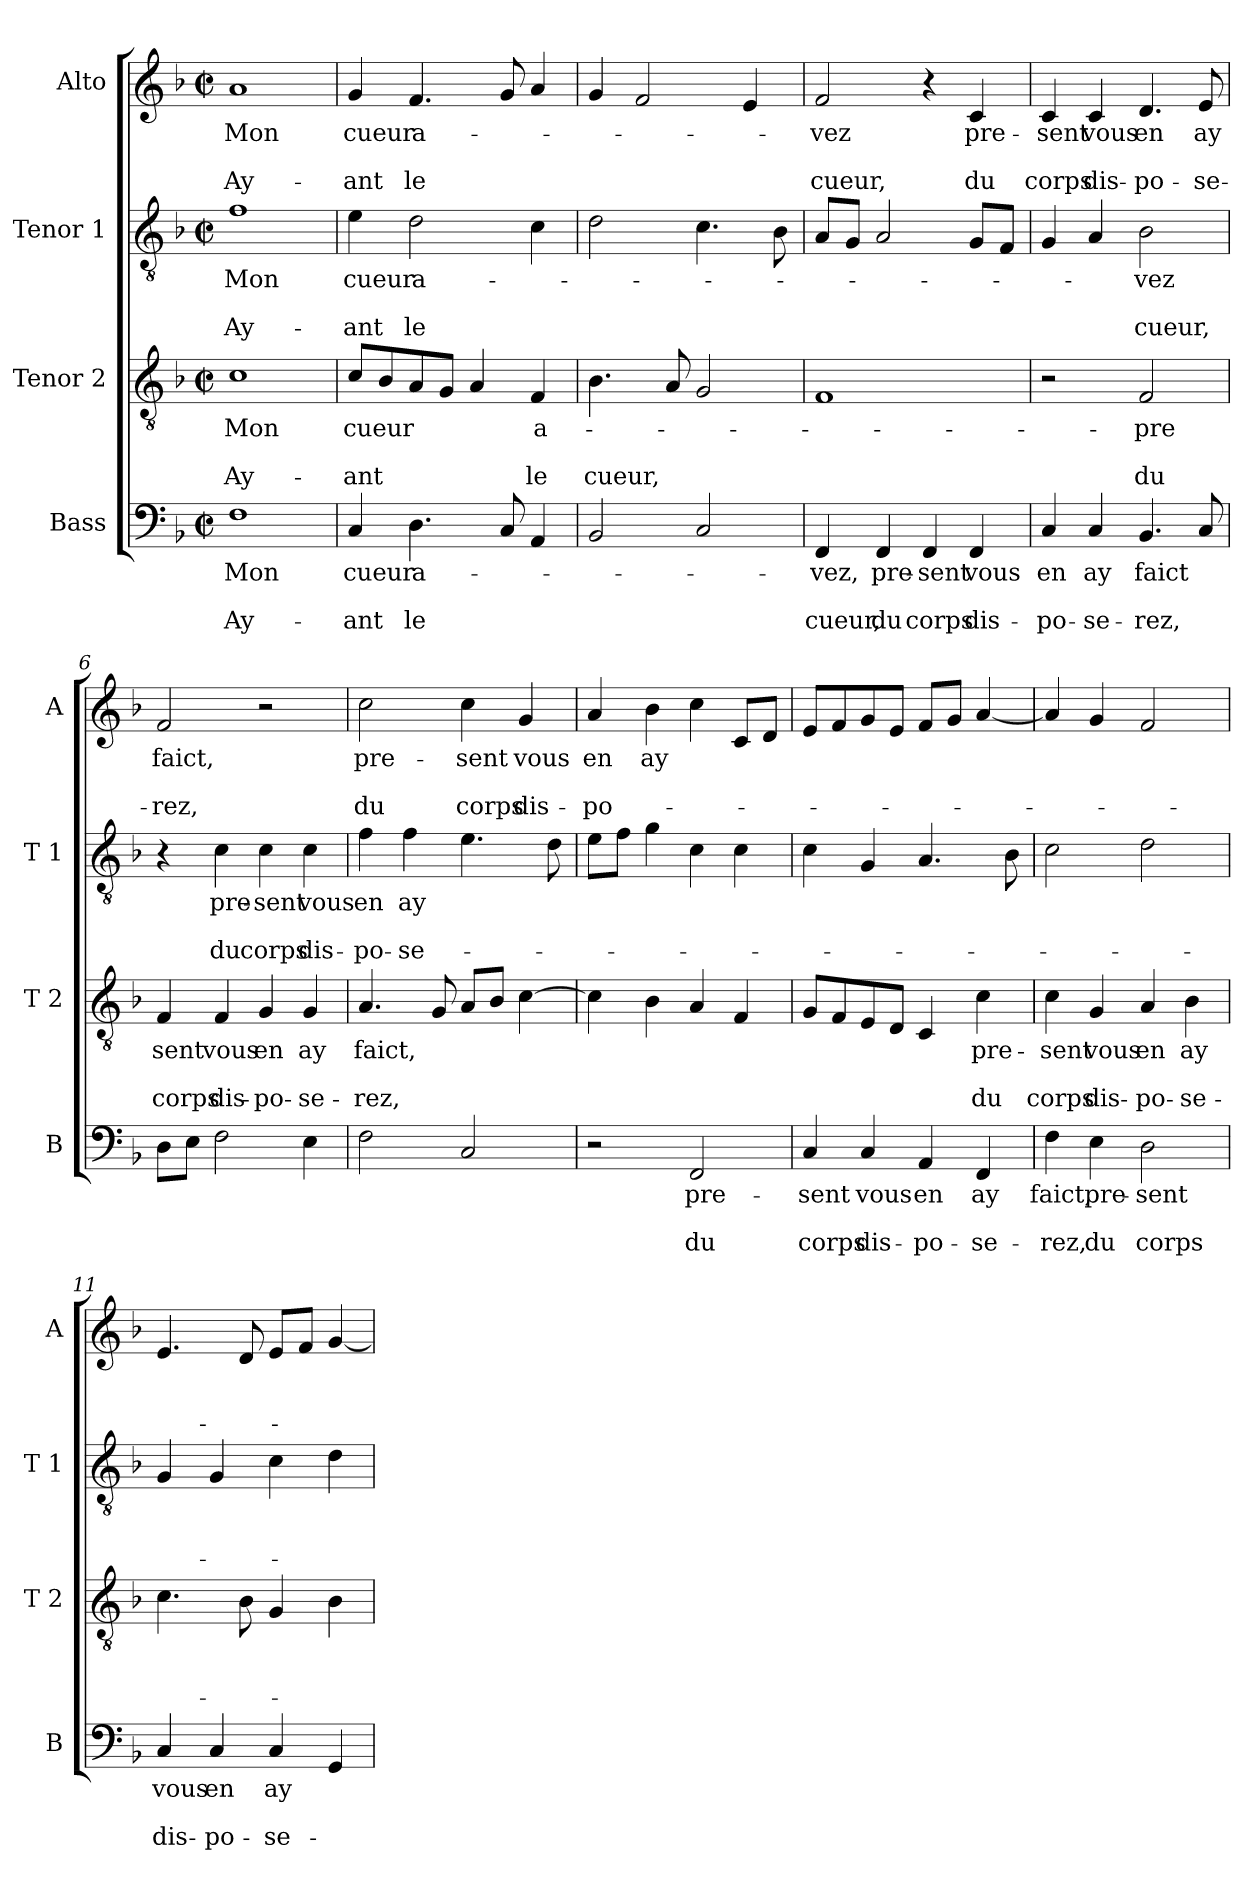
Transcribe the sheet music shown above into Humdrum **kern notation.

**kern	**text	**text	**text	**kern	**text	**text	**text	**kern	**text	**text	**text	**kern	**text	**text	**text
*part4	*part4	*part4	*part4	*part3	*part3	*part3	*part3	*part2	*part2	*part2	*part2	*part1	*part1	*part1	*part1
*staff4	*staff4	*staff4	*staff4	*staff3	*staff3	*staff3	*staff3	*staff2	*staff2	*staff2	*staff2	*staff1	*staff1	*staff1	*staff1
*I"Bass	*	*	*	*I"Tenor 2	*	*	*	*I"Tenor 1	*	*	*	*I"Alto	*	*	*
*I'B	*	*	*	*I'T 2	*	*	*	*I'T 1	*	*	*	*I'A	*	*	*
*clefF4	*	*	*	*clefGv2	*	*	*	*clefGv2	*	*	*	*clefG2	*	*	*
*k[b-]	*	*	*	*k[b-]	*	*	*	*k[b-]	*	*	*	*k[b-]	*	*	*
*F:	*	*	*	*F:	*	*	*	*F:	*	*	*	*F:	*	*	*
*M2/2	*	*	*	*M2/2	*	*	*	*M2/2	*	*	*	*M2/2	*	*	*
*met(c|)	*	*	*	*met(c|)	*	*	*	*met(c|)	*	*	*	*met(c|)	*	*	*
=1	=1	=1	=1	=1	=1	=1	=1	=1	=1	=1	=1	=1	=1	=1	=1
!	!LO:LY:b	!	!LO:LY:b	!	!LO:LY:b	!	!LO:LY:b	!	!LO:LY:b	!	!LO:LY:b	!	!LO:LY:b	!	!LO:LY:b
1F	Mon	.	Ay-	1c	Mon	.	Ay-	1f	Mon	.	Ay-	1a	Mon	.	Ay-
=2	=2	=2	=2	=2	=2	=2	=2	=2	=2	=2	=2	=2	=2	=2	=2
!	!LO:LY:b	!	!LO:LY:b	!	!LO:LY:b	!	!LO:LY:b	!	!LO:LY:b	!	!LO:LY:b	!	!LO:LY:b	!	!LO:LY:b
4C/	cueur	.	-ant	8c/L	cueur	.	-ant	4e\	cueur	.	-ant	4g/	cueur	.	-ant
.	.	.	.	8B-/	.	.	.	.	.	.	.	.	.	.	.
!	!LO:LY:b	!	!LO:LY:b	!	!	!	!	!	!LO:LY:b	!	!LO:LY:b	!	!LO:LY:b	!	!LO:LY:b
4.D\	a-	.	le	8A/	.	.	.	2d\	a-	.	le	4.f/	a-	.	le
.	.	.	.	8G/J	.	.	.	.	.	.	.	.	.	.	.
.	.	.	.	4A/	.	.	.	.	.	.	.	.	.	.	.
8C/	.	.	.	.	.	.	.	.	.	.	.	8g/	.	.	.
!	!	!	!	!	!LO:LY:b	!	!LO:LY:b	!	!	!	!	!	!	!	!
4AA/	.	.	.	4F/	a-	.	le	4c\	.	.	.	4a/	.	.	.
=3	=3	=3	=3	=3	=3	=3	=3	=3	=3	=3	=3	=3	=3	=3	=3
!	!	!	!	!	!	!	!LO:LY:b	!	!	!	!	!	!	!	!
2BB-/	.	.	.	4.B-\	.	.	cueur,	2d\	.	.	.	4g/	.	.	.
.	.	.	.	.	.	.	.	.	.	.	.	2f/	.	.	.
.	.	.	.	8A/	.	.	.	.	.	.	.	.	.	.	.
2C/	.	.	.	2G/	.	.	.	4.c\	.	.	.	.	.	.	.
.	.	.	.	.	.	.	.	.	.	.	.	4e/	.	.	.
.	.	.	.	.	.	.	.	8B-\	.	.	.	.	.	.	.
=4	=4	=4	=4	=4	=4	=4	=4	=4	=4	=4	=4	=4	=4	=4	=4
!	!LO:LY:b	!	!LO:LY:b	!	!	!	!	!	!	!	!	!	!LO:LY:b	!	!LO:LY:b
4FF/	-vez,	.	cueur,	1F	.	.	.	8A/L	.	.	.	2f/	-vez	.	cueur,
.	.	.	.	.	.	.	.	8G/J	.	.	.	.	.	.	.
!	!LO:LY:b	!	!LO:LY:b	!	!	!	!	!	!	!	!	!	!	!	!
4FF/	pre-	.	du	.	.	.	.	2A/	.	.	.	.	.	.	.
!	!LO:LY:b	!	!LO:LY:b	!	!	!	!	!	!	!	!	!	!	!	!
4FF/	-sent	.	corps	.	.	.	.	.	.	.	.	4r	.	.	.
!	!LO:LY:b	!	!LO:LY:b	!	!	!	!	!	!	!	!	!	!LO:LY:b	!	!LO:LY:b
4FF/	vous	.	dis-	.	.	.	.	8G/L	.	.	.	4c/	pre-	.	du
.	.	.	.	.	.	.	.	8F/J	.	.	.	.	.	.	.
=5	=5	=5	=5	=5	=5	=5	=5	=5	=5	=5	=5	=5	=5	=5	=5
!	!LO:LY:b	!	!LO:LY:b	!	!	!	!	!	!	!	!	!	!LO:LY:b	!	!LO:LY:b
4C/	en	.	-po-	2r	.	.	.	4G/	.	.	.	4c/	-sent	.	corps
!	!LO:LY:b	!	!LO:LY:b	!	!	!	!	!	!	!	!	!	!LO:LY:b	!	!LO:LY:b
4C/	ay	.	-se-	.	.	.	.	4A/	.	.	.	4c/	vous	.	dis-
!	!LO:LY:b	!	!LO:LY:b	!	!LO:LY:b	!	!LO:LY:b	!	!LO:LY:b	!	!LO:LY:b	!	!LO:LY:b	!	!LO:LY:b
4.BB-/	faict	.	-rez,	2F/	pre	.	du	2B-\	-vez	.	cueur,	4.d/	en	.	-po-
!	!	!	!	!	!	!	!	!	!	!	!	!	!LO:LY:b	!	!LO:LY:b
8C/	.	.	.	.	.	.	.	.	.	.	.	8e/	ay	.	-se-
!!LO:LB:g=z
=6	=6	=6	=6	=6	=6	=6	=6	=6	=6	=6	=6	=6	=6	=6	=6
!	!	!	!	!	!LO:LY:b	!	!LO:LY:b	!	!	!	!	!	!LO:LY:b	!	!LO:LY:b
8D\L	.	.	.	4F/	sent	.	corps	4r	.	.	.	2f/	faict,	.	-rez,
8E\J	.	.	.	.	.	.	.	.	.	.	.	.	.	.	.
!	!	!	!	!	!LO:LY:b	!	!LO:LY:b	!	!LO:LY:b	!	!LO:LY:b	!	!	!	!
2F\	.	.	.	4F/	vous	.	dis-	4c\	pre-	.	du	.	.	.	.
!	!	!	!	!	!LO:LY:b	!	!LO:LY:b	!	!LO:LY:b	!	!LO:LY:b	!	!	!	!
.	.	.	.	4G/	en	.	-po-	4c\	-sent	.	corps	2r	.	.	.
!	!	!	!	!	!LO:LY:b	!	!LO:LY:b	!	!LO:LY:b	!	!LO:LY:b	!	!	!	!
4E\	.	.	.	4G/	ay	.	-se-	4c\	vous	.	dis-	.	.	.	.
=7	=7	=7	=7	=7	=7	=7	=7	=7	=7	=7	=7	=7	=7	=7	=7
!	!	!	!	!	!LO:LY:b	!	!LO:LY:b	!	!LO:LY:b	!	!LO:LY:b	!	!LO:LY:b	!	!LO:LY:b
2F\	.	.	.	4.A/	faict,	.	-rez,	4f\	en	.	-po-	2cc\	pre-	.	du
!	!	!	!	!	!	!	!	!	!LO:LY:b	!	!LO:LY:b	!	!	!	!
.	.	.	.	.	.	.	.	4f\	ay	.	-se-	.	.	.	.
.	.	.	.	8G/	.	.	.	.	.	.	.	.	.	.	.
!	!	!	!	!	!	!	!	!	!	!	!	!	!LO:LY:b	!	!LO:LY:b
2C/	.	.	.	8A/L	.	.	.	4.e\	.	.	.	4cc\	-sent	.	corps
.	.	.	.	8B-/J	.	.	.	.	.	.	.	.	.	.	.
!	!	!	!	!	!	!	!	!	!	!	!	!	!LO:LY:b	!	!LO:LY:b
.	.	.	.	[4c\	.	.	.	.	.	.	.	4g/	vous	.	dis-
.	.	.	.	.	.	.	.	8d\	.	.	.	.	.	.	.
=8	=8	=8	=8	=8	=8	=8	=8	=8	=8	=8	=8	=8	=8	=8	=8
!	!	!	!	!	!	!	!	!	!	!	!	!	!LO:LY:b	!	!LO:LY:b
2r	.	.	.	4c\]	.	.	.	8e\L	.	.	.	4a/	en	.	-po-
.	.	.	.	.	.	.	.	8f\J	.	.	.	.	.	.	.
!	!	!	!	!	!	!	!	!	!	!	!	!	!LO:LY:b	!	!
.	.	.	.	4B-\	.	.	.	4g\	.	.	.	4b-\	ay	.	.
!	!LO:LY:b	!	!LO:LY:b	!	!	!	!	!	!	!	!	!	!	!	!
2FF/	pre-	.	du	4A/	.	.	.	4c\	.	.	.	4cc\	.	.	.
.	.	.	.	4F/	.	.	.	4c\	.	.	.	8c/L	.	.	.
.	.	.	.	.	.	.	.	.	.	.	.	8d/J	.	.	.
=9	=9	=9	=9	=9	=9	=9	=9	=9	=9	=9	=9	=9	=9	=9	=9
!	!LO:LY:b	!	!LO:LY:b	!	!	!	!	!	!	!	!	!	!	!	!
4C/	-sent	.	corps	8G/L	.	.	.	4c\	.	.	.	8e/L	.	.	.
.	.	.	.	8F/	.	.	.	.	.	.	.	8f/	.	.	.
!	!LO:LY:b	!	!LO:LY:b	!	!	!	!	!	!	!	!	!	!	!	!
4C/	vous	.	dis-	8E/	.	.	.	4G/	.	.	.	8g/	.	.	.
.	.	.	.	8D/J	.	.	.	.	.	.	.	8e/J	.	.	.
!	!LO:LY:b	!	!LO:LY:b	!	!	!	!	!	!	!	!	!	!	!	!
4AA/	en	.	-po-	4C/	.	.	.	4.A/	.	.	.	8f/L	.	.	.
.	.	.	.	.	.	.	.	.	.	.	.	8g/J	.	.	.
!	!LO:LY:b	!	!LO:LY:b	!	!LO:LY:b	!	!LO:LY:b	!	!	!	!	!	!	!	!
4FF/	ay	.	-se-	4c\	pre-	.	du	.	.	.	.	[4a/	.	.	.
.	.	.	.	.	.	.	.	8B-\	.	.	.	.	.	.	.
=10	=10	=10	=10	=10	=10	=10	=10	=10	=10	=10	=10	=10	=10	=10	=10
!	!LO:LY:b	!	!LO:LY:b	!	!LO:LY:b	!	!LO:LY:b	!	!	!	!	!	!	!	!
4F\	faict,	.	-rez,	4c\	-sent	.	corps	2c\	.	.	.	4a/]	.	.	.
!	!LO:LY:b	!	!LO:LY:b	!	!LO:LY:b	!	!LO:LY:b	!	!	!	!	!	!	!	!
4E\	pre-	.	du	4G/	vous	.	dis-	.	.	.	.	4g/	.	.	.
!	!LO:LY:b	!	!LO:LY:b	!	!LO:LY:b	!	!LO:LY:b	!	!	!	!	!	!	!	!
2D\	-sent	.	corps	4A/	en	.	-po-	2d\	.	.	.	2f/	.	.	.
!	!	!	!	!	!LO:LY:b	!	!LO:LY:b	!	!	!	!	!	!	!	!
.	.	.	.	4B-\	ay	.	-se-	.	.	.	.	.	.	.	.
!!LO:PB:g=z
=11	=11	=11	=11	=11	=11	=11	=11	=11	=11	=11	=11	=11	=11	=11	=11
!	!LO:LY:b	!	!LO:LY:b	!	!	!	!	!	!	!	!	!	!	!	!
4C/	vous	.	dis-	4.c\	.	.	.	4G/	.	.	.	4.e/	.	.	.
!	!LO:LY:b	!	!LO:LY:b	!	!	!	!	!	!	!	!	!	!	!	!
4C/	en	.	-po-	.	.	.	.	4G/	.	.	.	.	.	.	.
.	.	.	.	8B-\	.	.	.	.	.	.	.	8d/	.	.	.
!	!LO:LY:b	!	!LO:LY:b	!	!	!	!	!	!	!	!	!	!	!	!
4C/	ay	.	-se-	4G/	.	.	.	4c\	.	.	.	8e/L	.	.	.
.	.	.	.	.	.	.	.	.	.	.	.	8f/J	.	.	.
4GG/	.	.	.	4B-\	.	.	.	4d\	.	.	.	[4g/	.	.	.
=	=	=	=	=	=	=	=	=	=	=	=	=	=	=	=
*-	*-	*-	*-	*-	*-	*-	*-	*-	*-	*-	*-	*-	*-	*-	*-
